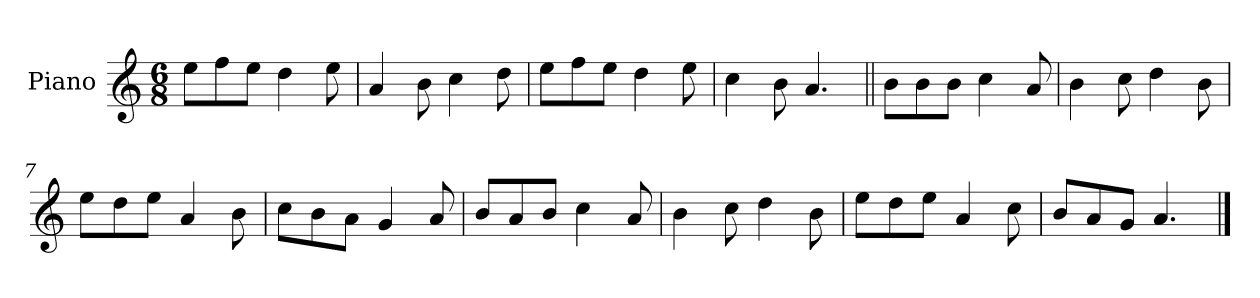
**kern
*part1
*staff1
*I"Piano
*I'Pno.
*clefG2
*k[]
*M6/8
=1
8ee\L
8ff\
8ee\J
4dd\
8ee\
=2
4a/
8b\
4cc\
8dd\
=3
8ee\L
8ff\
8ee\J
4dd\
8ee\
=4
4cc\
8b\
4.a/
=5||
8b\L
8b\
8b\J
4cc\
8a/
=6
4b\
8cc\
4dd\
8b\
=7
8ee\L
8dd\
8ee\J
4a/
8b\
=8
8cc\L
8b\
8a\J
4g/
8a/
!!LO:LB:g=z
=9
8b/L
8a/
8b/J
4cc\
8a/
=10
4b\
8cc\
4dd\
8b\
=11
8ee\L
8dd\
8ee\J
4a/
8cc\
=12
8b/L
8a/
8g/J
4.a/
==
*-
